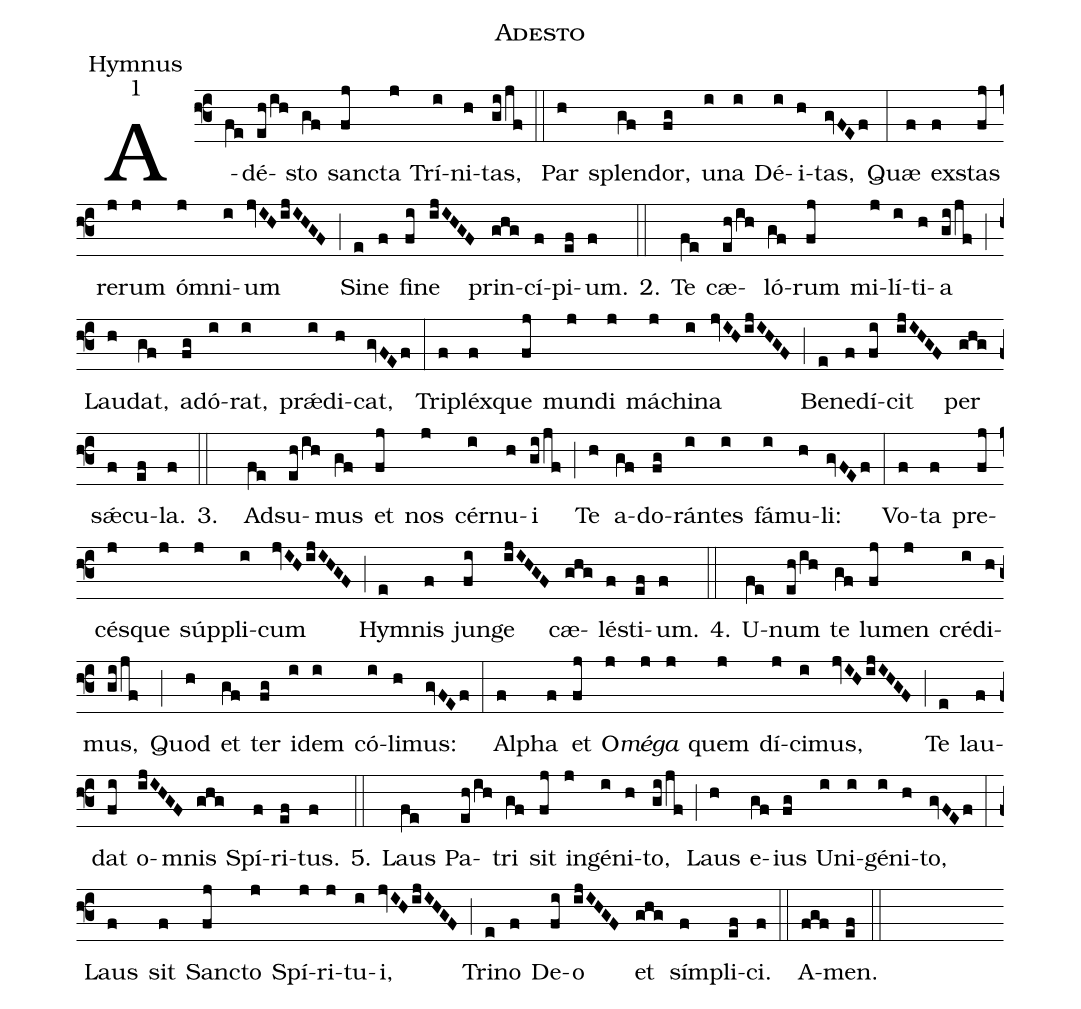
name:Adesto;
office-part:Hymnus;
mode:1;
%%
(f3) A(fe)dé(eh/ih)sto(gf) san(fj)cta(j) Trí(i)ni(h)tas,(gi/jf) (::)
Par(h) splen(gf)dor,(fg) u(i)na(i) Dé(i)i(h)tas,(gvFEf) (:)
Quæ(f) ex(f)stas(fj) re(j)rum(j) óm(j)ni(i)um(jvIH/ijIHGF) (;) Si(e)ne(f) fi(fi)ne(ijIHGF) prin(ghg)cí(f)pi(ef)um.(f) 2.(::) Te(fe) cæ(eh/ih)ló(gf)rum(fj) mi(j)lí(i)ti(h)a(gi/jf) (;) Lau(h)dat,(gf) a(fg)dó(i)rat,(i) pr{<sp>'ae</sp>}(i)di(h)cat,(gvFEf) (:)
Tri(f)pléx(f)que(fj) mun(j)di(j) má(j)chi(i)na(jvIH/ijIHGF) (;) Be(e)ne(f)dí(fi)cit(ijIHGF) per(ghg) s{<sp>'ae</sp>}(f)cu(ef)la.(f) 3.(::) <alt>{\it Genuflectatur usque ad} Vota.</alt>() Ad(fe)su(eh/ih)mus(gf) et(fj) nos(j) cér(i)nu(h)i(gi/jf) (;) Te(h) a(gf)do(fg)rán(i)tes(i) fá(i)mu(h)li:(gvFEf) (:)
Vo(f)ta(f) pre(fj)cé(j)sque(j) súp(j)pli(i)cum(jvIH/ijIHGF) (;) Hy(e)mnis(f) jun(fi)ge(ijIHGF) cæ(ghg)lé(f)sti(ef)um.(f) 4.(::) U(fe)num(eh/ih) te(gf) lu(fj)men(j) cré(i)di(h)mus,(gi/jf) (;) Quod(h) et(gf) ter(fg) i(i)dem(i) có(i)li(h)mus:(gvFEf) (:)
Al(f)pha(f) et(fj) O(j)<i>mé</i>(j)<i>ga</i>(j) quem(j) dí(j)ci(i)mus,(jvIH/ijIHGF) (;) Te(e) lau(f)dat(fi) o(ijIHGF)mnis(ghg) Spí(f)ri(ef)tus.(f) 5.(::) Laus(fe) Pa(eh/ih)tri(gf) sit(fj) in(j)gé(i)ni(h)to,(gi/jf) (;) Laus(h) e(gf)ius(fg) U(i)ni(i)gé(i)ni(h)to,(gvFEf) (:)
Laus(f) sit(f) San(fj)cto(j) Spí(j)ri(j)tu(i)i,(jvIH/ijIHGF) (;) Tri(e)no(f) De(fi)o(ijIHGF) et(ghg) sím(f)pli(ef)ci.(f) (::)
A(fgf)men.(ef) (::)
